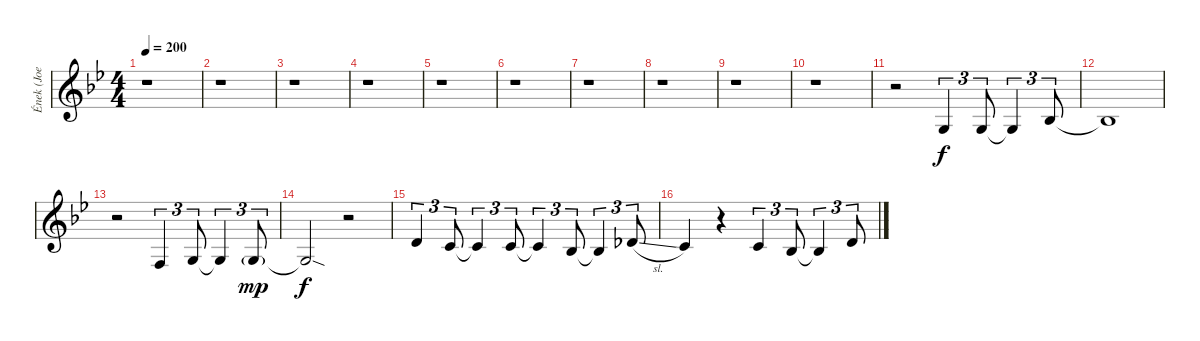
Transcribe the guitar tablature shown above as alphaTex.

\track ("Ének (Joe Lynn Turner)" "Ének (Joe ") {instrument lead2sawtooth}
\staff {score}
\tuning (E4 B3 G3 D3 A2 E2) {hide}
\ts (4 4)
\tempo 200
\clef g2
\ks bb
r.1{dy f} |
r.1 |
r.1 |
r.1 |
r.1 |
r.1 |
r.1 |
r.1 |
r.1 |
r.1 |
r.2{volume 13} 0.3.4{tu (3 2)} 0.3.8{tu (3 2)} 0.3{t}.4{tu (3 2)} 3.3.8{tu (3 2)} |
3.3{t}.1 |
r.2 3.4.4{tu (3 2)} 0.3.8{tu (3 2)} 0.3{t}.4{tu (3 2)} 0.3{g}.8{tu (3 2) dy mp} |
0.3{sod t}.2{dy f} r.2 |
3.2.4{tu (3 2)} 1.2.8{tu (3 2)} 1.2{t}.4{tu (3 2)} 1.2.8{tu (3 2)} 1.2{t}.4{tu (3 2)} 3.3.8{tu (3 2)} 3.3{t}.4{tu (3 2)} 2.2{sl}.8{tu (3 2)} |
1.2.4 r.4 1.2.4{tu (3 2)} 3.3.8{tu (3 2)} 3.3{t}.4{tu (3 2)} 3.2.8{tu (3 2)}
